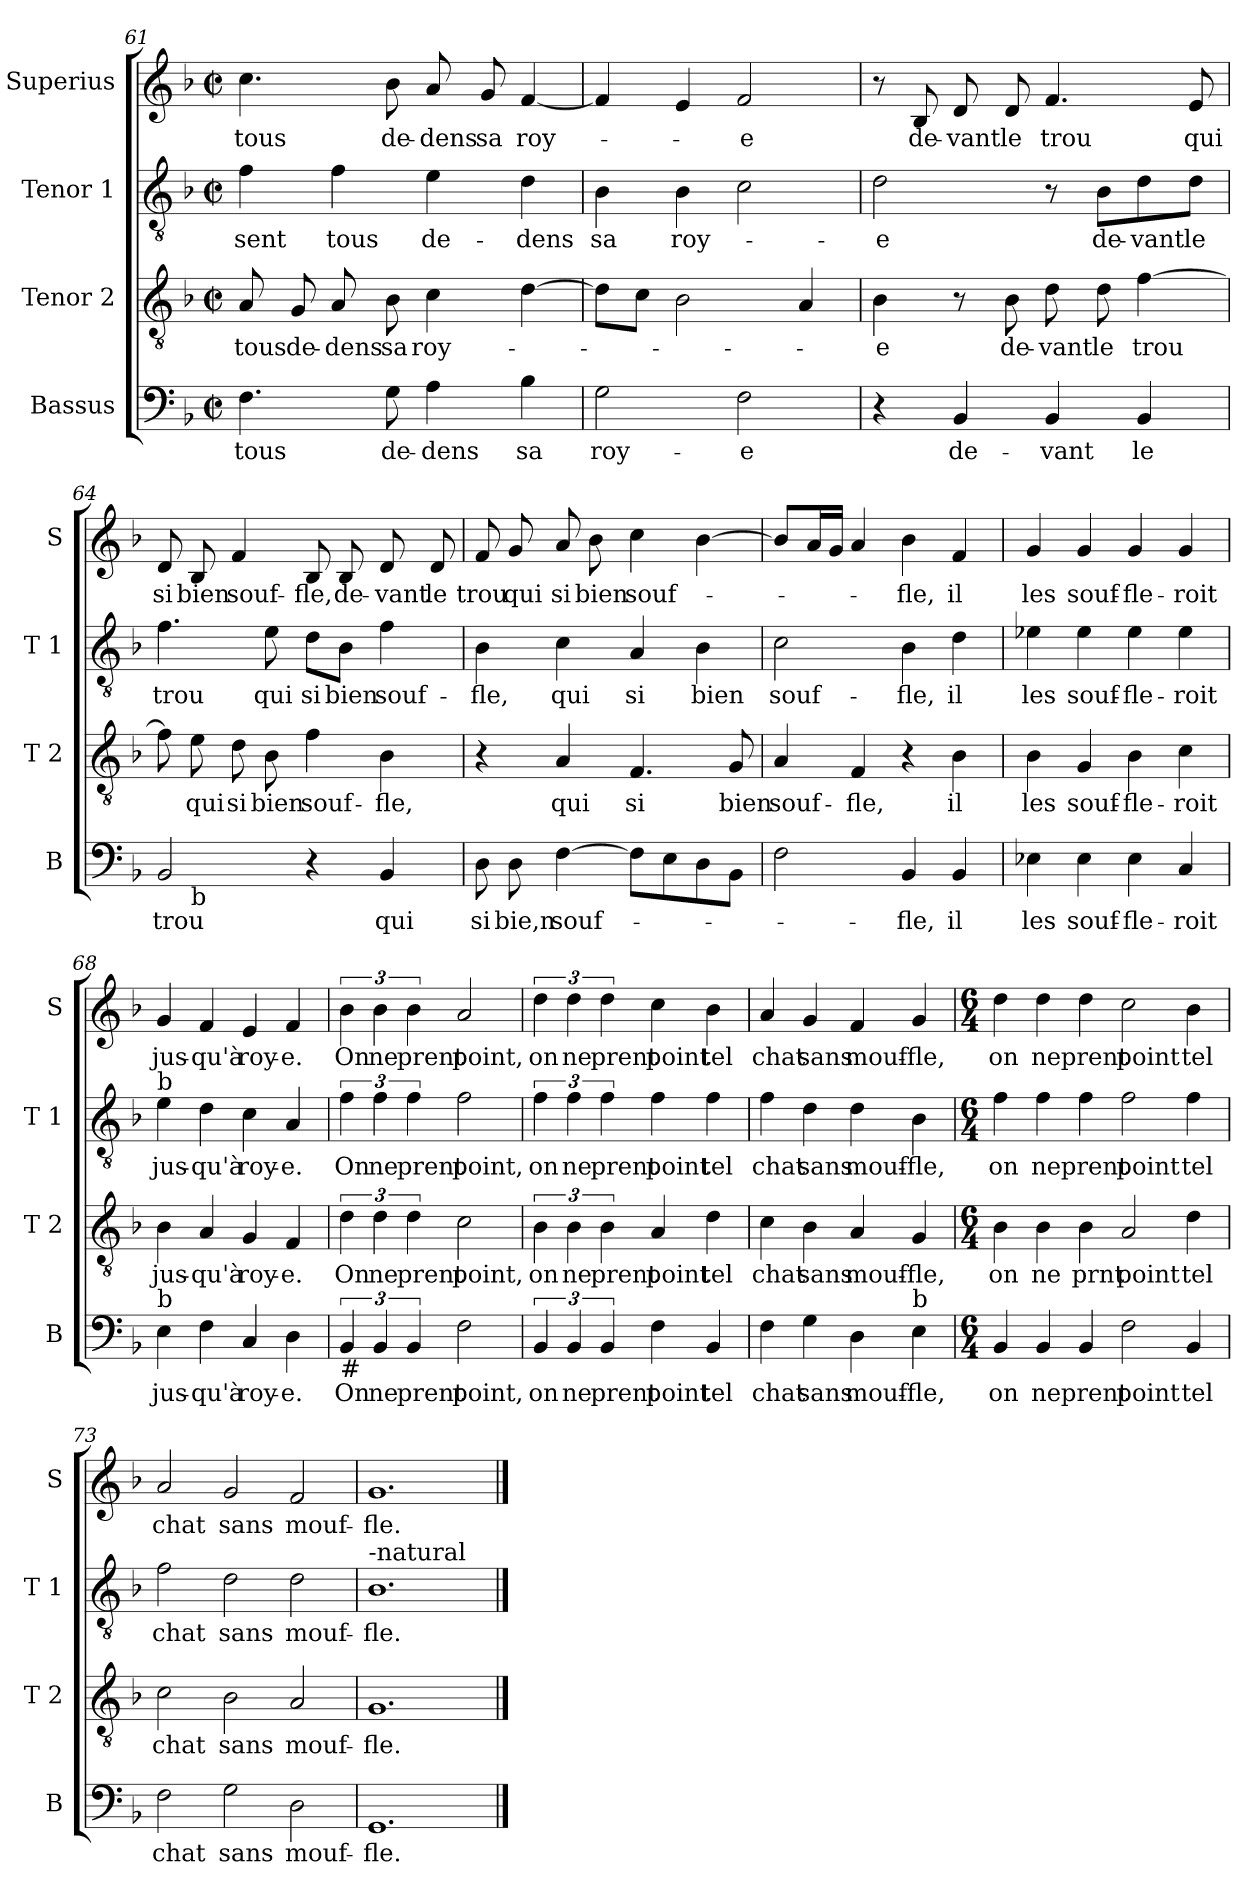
**kern	**text	**kern	**text	**kern	**text	**kern	**text
*part4	*part4	*part3	*part3	*part2	*part2	*part1	*part1
*staff4	*staff4	*staff3	*staff3	*staff2	*staff2	*staff1	*staff1
*I"Bassus	*	*I"Tenor 2	*	*I"Tenor 1	*	*I"Superius	*
*I'B	*	*I'T 2	*	*I'T 1	*	*I'S	*
!!LO:LB:g=z
*clefF4	*	*clefGv2	*	*clefGv2	*	*clefG2	*
*k[b-]	*	*k[b-]	*	*k[b-]	*	*k[b-]	*
*F:	*	*F:	*	*F:	*	*F:	*
*M2/2	*	*M2/2	*	*M2/2	*	*M2/2	*
*met(c|)	*	*met(c|)	*	*met(c|)	*	*met(c|)	*
=61	=61	=61	=61	=61	=61	=61	=61
4.F\	tous	8A/	tous	4f\	-sent	4.cc\	tous
.	.	8G/	de-	.	.	.	.
.	.	8A/	-dens	4f\	tous	.	.
8G\	de-	8B-\	sa	.	.	8b-\	de-
4A\	-dens	4c\	roy-	4e\	de-	8a/	-dens
.	.	.	.	.	.	8g/	sa
4B-\	sa	[4d\	.	4d\	-dens	[4f/	roy-
=62	=62	=62	=62	=62	=62	=62	=62
2G\	roy-	8d\L]	.	4B-\	sa	4f/]	.
.	.	8c\J	.	.	.	.	.
.	.	2B-\	.	4B-\	roy-	4e/	.
2F\	-e	.	.	2c\	.	2f/	-e
.	.	4A/	.	.	.	.	.
=63	=63	=63	=63	=63	=63	=63	=63
4r	.	4B-\	-e	2d\	-e	8r	.
.	.	.	.	.	.	8B-/	de-
4BB-/	de-	8r	.	.	.	8d/	-vant
.	.	8B-\	de-	.	.	8d/	le
4BB-/	-vant	8d\	-vant	8r	.	4.f/	trou
.	.	8d\	le	8B-\L	de-	.	.
4BB-/	le	[4f\	trou	8d\	-vant	.	.
.	.	.	.	8d\J	le	8e/	qui
=64	=64	=64	=64	=64	=64	=64	=64
*^	*	*	*	*	*	*	*
2BB-/	8ryy	trou	8f\]	.	4.f\	trou	8d/	si
!	!LO:TX:b:t=b	!	!	!	!	!	!	!
.	2..ryy	.	8e\	qui	.	.	8B-/	bien
.	.	.	8d\	si	.	.	4f/	souf-
.	.	.	8B-\	bien	8e\	qui	.	.
4r	.	.	4f\	souf-	8d\L	si	8B-/	-fle,
.	.	.	.	.	8B-\J	bien	8B-/	de-
4BB-/	.	qui	4B-\	-fle,	4f\	souf-	8d/	-vant
.	.	.	.	.	.	.	8d/	le
*v	*v	*	*	*	*	*	*	*
!!LO:LB:g=z
=65	=65	=65	=65	=65	=65	=65	=65
8D\	si	4r	.	4B-\	-fle,	8f/	trou
8D\	bie,n	.	.	.	.	8g/	qui
[4F\	souf-	4A/	qui	4c\	qui	8a/	si
.	.	.	.	.	.	8b-\	bien
8F\L]	.	4.F/	si	4A/	si	4cc\	souf-
8E\	.	.	.	.	.	.	.
8D\	.	.	.	4B-\	bien	[4b-\	.
8BB-\J	.	8G/	bien	.	.	.	.
=66	=66	=66	=66	=66	=66	=66	=66
2F\	.	4A/	souf-	2c\	souf-	8b-/L]	.
.	.	.	.	.	.	16a/L	.
.	.	.	.	.	.	16g/JJ	.
.	.	4F/	-fle,	.	.	4a/	.
4BB-/	-fle,	4r	.	4B-\	-fle,	4b-\	-fle,
4BB-/	il	4B-\	il	4d\	il	4f/	il
=67	=67	=67	=67	=67	=67	=67	=67
4E-X\	les	4B-\	les	4e-X\	les	4g/	les
4E-\	souf-	4G/	souf-	4e-\	souf-	4g/	souf-
4E-\	-fle-	4B-\	-fle-	4e-\	-fle-	4g/	-fle-
4C/	-roit	4c\	-roit	4e-\	-roit	4g/	-roit
=68	=68	=68	=68	=68	=68	=68	=68
!	!	!	!	!LO:TX:a:t=b	!	!	!
!LO:TX:a:t=b	!	!	!	!	!	!	!
4E\	jus-	4B-\	jus-	4e\	jus-	4g/	jus-
4F\	-qu'à	4A/	-qu'à	4d\	-qu'à	4f/	-qu'à
4C/	roy-	4G/	roy-	4c\	roy-	4e/	roy-
4D\	-e.	4F/	-e.	4A/	-e.	4f/	-e.
=69	=69	=69	=69	=69	=69	=69	=69
!LO:TX:b:t=#	!	!	!	!	!	!	!
6BB-/	On	6d\	On	6f\	On	6b-\	On
6BB-/	ne	6d\	ne	6f\	ne	6b-\	ne
6BB-/	prent	6d\	prent	6f\	prent	6b-\	prent
2F\	point,	2c\	point,	2f\	point,	2a/	point,
!!LO:LB:g=z
=70	=70	=70	=70	=70	=70	=70	=70
6BB-/	on	6B-\	on	6f\	on	6dd\	on
6BB-/	ne	6B-\	ne	6f\	ne	6dd\	ne
6BB-/	prent	6B-\	prent	6f\	prent	6dd\	prent
4F\	point	4A/	point	4f\	point	4cc\	point
4BB-/	tel	4d\	tel	4f\	tel	4b-\	tel
=71	=71	=71	=71	=71	=71	=71	=71
4F\	chat	4c\	chat	4f\	chat	4a/	chat
4G\	sans	4B-\	sans	4d\	sans	4g/	sans
4D\	mouf-	4A/	mouf-	4d\	mouf-	4f/	mouf-
!LO:TX:a:t=b	!	!	!	!	!	!	!
4E\	-fle,	4G/	-fle,	4B-\	-fle,	4g/	-fle,
=72	=72	=72	=72	=72	=72	=72	=72
*M6/4	*	*M6/4	*	*M6/4	*	*M6/4	*
4BB-/	on	4B-\	on	4f\	on	4dd\	on
4BB-/	ne	4B-\	ne	4f\	ne	4dd\	ne
4BB-/	prent	4B-\	prnt	4f\	prent	4dd\	prent
2F\	point	2A/	point	2f\	point	2cc\	point
4BB-/	tel	4d\	tel	4f\	tel	4b-\	tel
=73	=73	=73	=73	=73	=73	=73	=73
2F\	chat	2c\	chat	2f\	chat	2a/	chat
2G\	sans	2B-\	sans	2d\	sans	2g/	sans
2D\	mouf-	2A/	mouf-	2d\	mouf-	2f/	mouf-
=74	=74	=74	=74	=74	=74	=74	=74
!	!	!	!	!LO:TX:a:t=-natural	!	!	!
1.GG	-fle.	1.G	-fle.	1.B-	-fle.	1.g	-fle.
==	==	==	==	==	==	==	==
*-	*-	*-	*-	*-	*-	*-	*-
